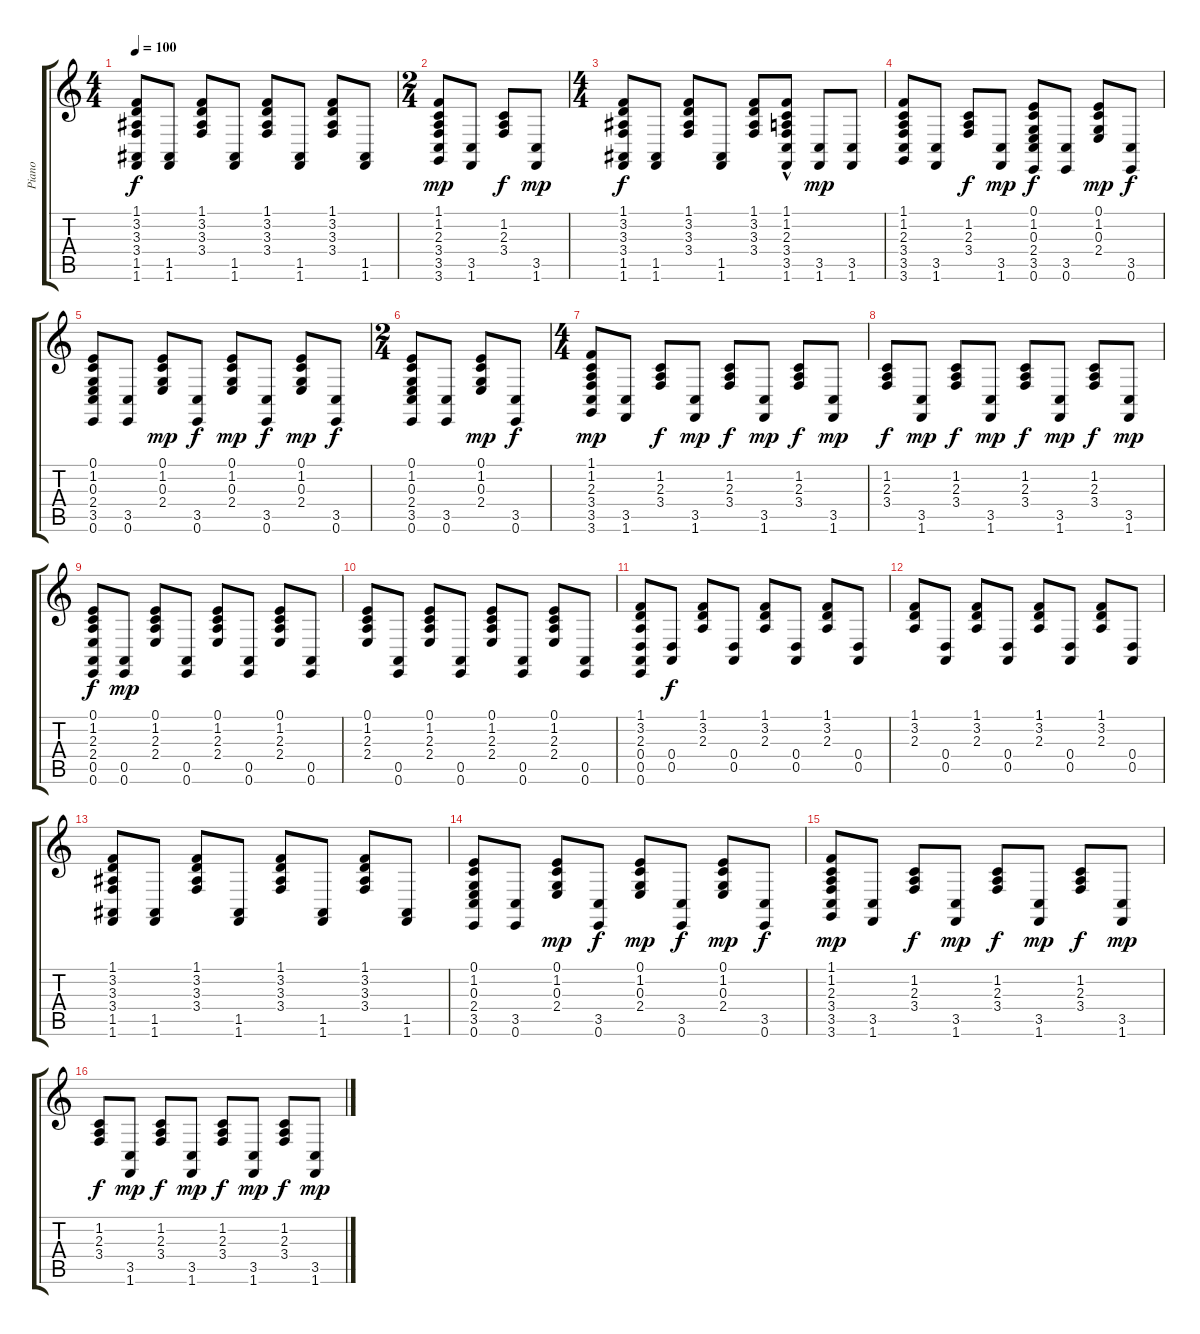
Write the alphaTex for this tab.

\track ("Piano" "Piano") {instrument acousticgrandpiano}
\staff {score tabs}
\tuning (E4 B3 G3 D3 A2 E2) {hide}
\ts (4 4)
\tempo 100
\clef g2
\ks c
(1.1 3.2 3.3 3.4 1.5 1.6).8{dy f} (1.5 1.6).8 (1.1 3.2 3.3 3.4).8 (1.5 1.6).8 (1.1 3.2 3.3 3.4).8 (1.5 1.6).8 (1.1 3.2 3.3 3.4).8 (1.5 1.6).8 |
\ts (2 4)
(1.1 1.2 2.3 3.4 3.5 3.6).8{dy mp} (3.5 1.6).8 (1.2 2.3 3.4).8{dy f} (3.5 1.6).8{dy mp} |
\ts (4 4)
(1.1 3.2 3.3 3.4 1.5 1.6).8{dy f} (1.5 1.6).8 (1.1 3.2 3.3 3.4).8 (1.5 1.6).8 (1.1 3.2 3.3 3.4).8 (1.1{hac} 1.2{hac} 2.3{hac} 3.4{hac} 3.5 1.6).8 (3.5 1.6).8{dy mp} (3.5 1.6).8 |
(1.1 1.2 2.3 3.4 3.5 3.6).8 (3.5 1.6).8 (1.2 2.3 3.4).8{dy f} (3.5 1.6).8{dy mp} (0.1 1.2 0.3 2.4 3.5 0.6).8{dy f} (3.5 0.6).8 (0.1 1.2 0.3 2.4).8{dy mp} (3.5 0.6).8{dy f} |
(0.1 1.2 0.3 2.4 3.5 0.6).8 (3.5 0.6).8 (0.1 1.2 0.3 2.4).8{dy mp} (3.5 0.6).8{dy f} (0.1 1.2 0.3 2.4).8{dy mp} (3.5 0.6).8{dy f} (0.1 1.2 0.3 2.4).8{dy mp} (3.5 0.6).8{dy f} |
\ts (2 4)
(0.1 1.2 0.3 2.4 3.5 0.6).8 (3.5 0.6).8 (0.1 1.2 0.3 2.4).8{dy mp} (3.5 0.6).8{dy f} |
\ts (4 4)
(1.1 1.2 2.3 3.4 3.5 3.6).8{dy mp} (3.5 1.6).8 (1.2 2.3 3.4).8{dy f} (3.5 1.6).8{dy mp} (1.2 2.3 3.4).8{dy f} (3.5 1.6).8{dy mp} (1.2 2.3 3.4).8{dy f} (3.5 1.6).8{dy mp} |
(1.2 2.3 3.4).8{dy f} (3.5 1.6).8{dy mp} (1.2 2.3 3.4).8{dy f} (3.5 1.6).8{dy mp} (1.2 2.3 3.4).8{dy f} (3.5 1.6).8{dy mp} (1.2 2.3 3.4).8{dy f} (3.5 1.6).8{dy mp} |
(0.1 1.2 2.3 2.4 0.5 0.6).8{dy f} (0.5 0.6).8{dy mp} (0.1 1.2 2.3 2.4).8 (0.5 0.6).8 (0.1 1.2 2.3 2.4).8 (0.5 0.6).8 (0.1 1.2 2.3 2.4).8 (0.5 0.6).8 |
(0.1 1.2 2.3 2.4).8 (0.5 0.6).8 (0.1 1.2 2.3 2.4).8 (0.5 0.6).8 (0.1 1.2 2.3 2.4).8 (0.5 0.6).8 (0.1 1.2 2.3 2.4).8 (0.5 0.6).8 |
(1.1 3.2 2.3 0.4 0.5 0.6).8 (0.4 0.5).8{dy f} (1.1 3.2 2.3).8 (0.4 0.5).8 (1.1 3.2 2.3).8 (0.4 0.5).8 (1.1 3.2 2.3).8 (0.4 0.5).8 |
(1.1 3.2 2.3).8 (0.4 0.5).8 (1.1 3.2 2.3).8 (0.4 0.5).8 (1.1 3.2 2.3).8 (0.4 0.5).8 (1.1 3.2 2.3).8 (0.4 0.5).8 |
(1.1 3.2 3.3 3.4 1.5 1.6).8 (1.5 1.6).8 (1.1 3.2 3.3 3.4).8 (1.5 1.6).8 (1.1 3.2 3.3 3.4).8 (1.5 1.6).8 (1.1 3.2 3.3 3.4).8 (1.5 1.6).8 |
(0.1 1.2 0.3 2.4 3.5 0.6).8 (3.5 0.6).8 (0.1 1.2 0.3 2.4).8{dy mp} (3.5 0.6).8{dy f} (0.1 1.2 0.3 2.4).8{dy mp} (3.5 0.6).8{dy f} (0.1 1.2 0.3 2.4).8{dy mp} (3.5 0.6).8{dy f} |
(1.1 1.2 2.3 3.4 3.5 3.6).8{dy mp} (3.5 1.6).8 (1.2 2.3 3.4).8{dy f} (3.5 1.6).8{dy mp} (1.2 2.3 3.4).8{dy f} (3.5 1.6).8{dy mp} (1.2 2.3 3.4).8{dy f} (3.5 1.6).8{dy mp} |
(1.2 2.3 3.4).8{dy f} (3.5 1.6).8{dy mp} (1.2 2.3 3.4).8{dy f} (3.5 1.6).8{dy mp} (1.2 2.3 3.4).8{dy f} (3.5 1.6).8{dy mp} (1.2 2.3 3.4).8{dy f} (3.5 1.6).8{dy mp}
